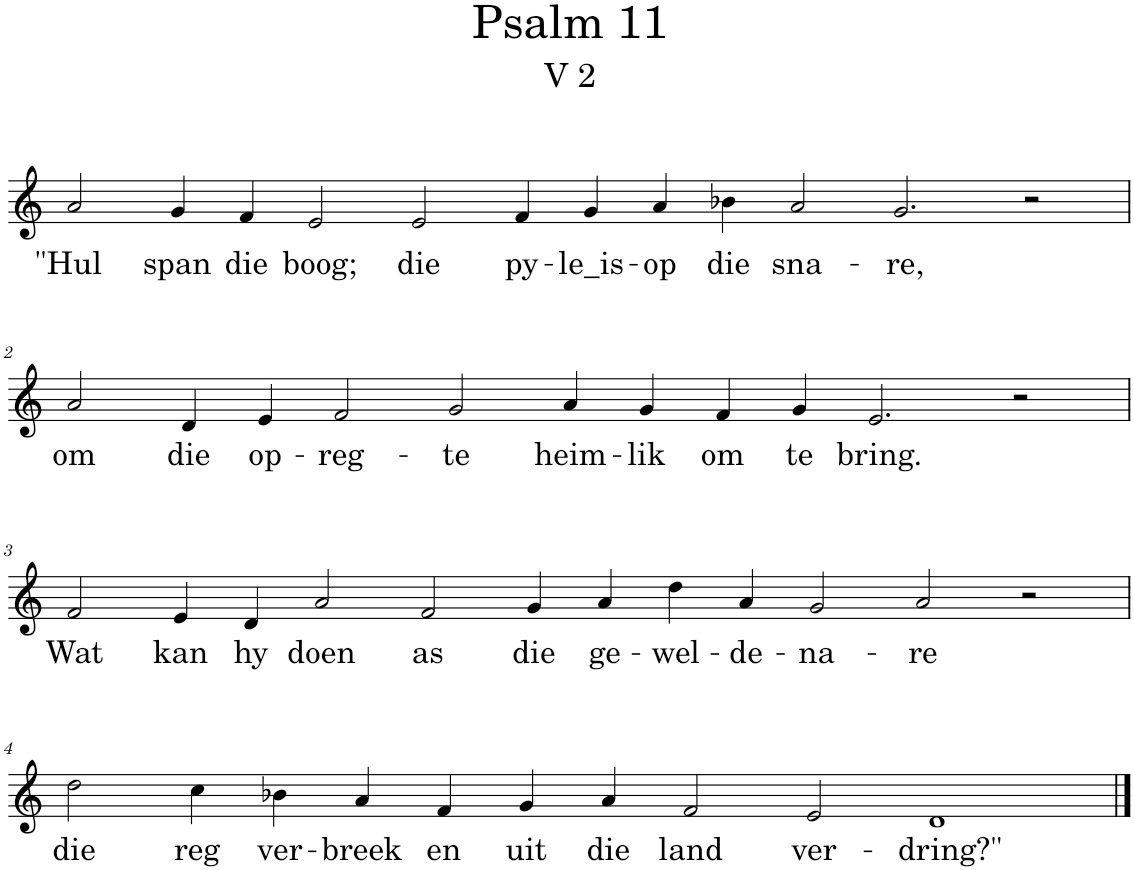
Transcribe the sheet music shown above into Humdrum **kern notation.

**kern	**text
*part1	*part1
*staff1	*staff1
*I"Pipe Organ	*
*I'Org.	*
*clefG2	*
*k[]	*
*M20/4	*
=1	=1
!	!LO:LY:b
2a/	"Hul
!	!LO:LY:b
4g/	span
!	!LO:LY:b
4f/	die
!	!LO:LY:b
2e/	boog;
!	!LO:LY:b
2e/	die
!	!LO:LY:b
4f/	py-
!	!LO:LY:b
4g/	-le_is-
!	!LO:LY:b
4a/	-op
!	!LO:LY:b
4b-X\	die
!	!LO:LY:b
2a/	sna-
!	!LO:LY:b
2.g/	-re,
2r	.
!!LO:LB:g=z
=2	=2
*M18/4	*
!	!LO:LY:b
2a/	om
!	!LO:LY:b
4d/	die
!	!LO:LY:b
4e/	op-
!	!LO:LY:b
2f/	-reg-
!	!LO:LY:b
2g/	-te
!	!LO:LY:b
4a/	heim-
!	!LO:LY:b
4g/	-lik
!	!LO:LY:b
4f/	om
!	!LO:LY:b
4g/	te
!	!LO:LY:b
2.e/	bring.
2r	.
!!LO:LB:g=z
=3	=3
*M18/4	*
!	!LO:LY:b
2f/	Wat
!	!LO:LY:b
4e/	kan
!	!LO:LY:b
4d/	hy
!	!LO:LY:b
2a/	doen
!	!LO:LY:b
2f/	as
!	!LO:LY:b
4g/	die
!	!LO:LY:b
4a/	ge-
!	!LO:LY:b
4dd\	-wel-
!	!LO:LY:b
4a/	-de-
!	!LO:LY:b
2g/	-na-
!	!LO:LY:b
2a/	-re
2r	.
!!LO:LB:g=z
=4	=4
*M18/4	*
!	!LO:LY:b
2dd\	die
!	!LO:LY:b
4cc\	reg
!	!LO:LY:b
4b-X\	ver-
!	!LO:LY:b
4a/	-breek
!	!LO:LY:b
4f/	en
!	!LO:LY:b
4g/	uit
!	!LO:LY:b
4a/	die
!	!LO:LY:b
2f/	land
!	!LO:LY:b
2e/	ver-
!	!LO:LY:b
1d	-dring?"
==	==
*-	*-
